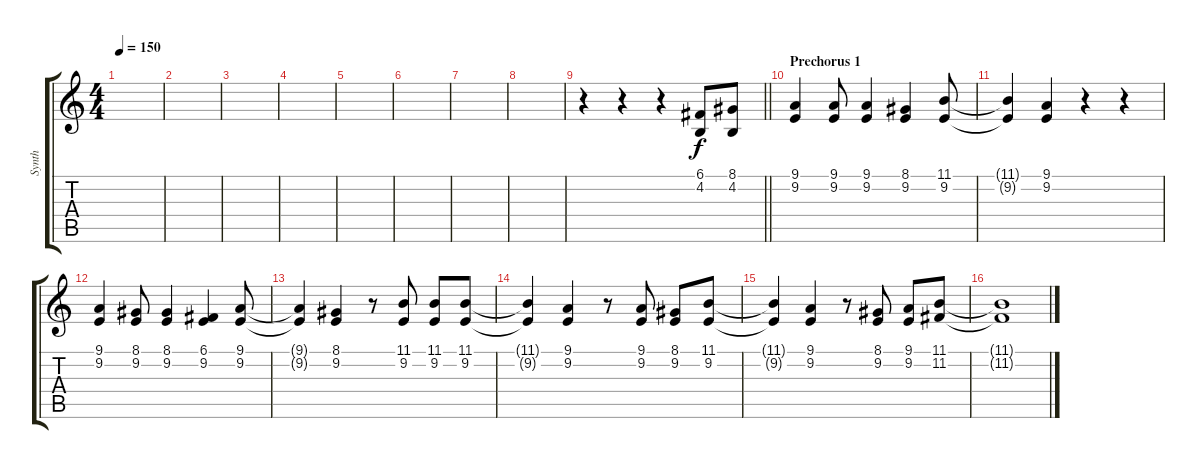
\track ("Synth" "Synth") {instrument accordion}
\staff {score tabs}
\tuning (C4 G3 Eb3 Bb2 F2 C2) {hide}
\ts (4 4)
\tempo 150
\clef g2
\ks c
|
|
|
|
|
|
|
|
\barLineRight lightlight
r.4 r.4 r.4 (6.1 4.2).8 (8.1 4.2).8 |
\section ("" "Prechorus 1")
(9.1 9.2).4 (9.1 9.2).8 (9.1 9.2).4 (8.1 9.2).4 (11.1 9.2).8 |
(11.1{t} 9.2{t}).4 (9.1 9.2).4 r.4 r.4 |
(9.1 9.2).4 (8.1 9.2).8 (8.1 9.2).4 (6.1 9.2).4 (9.1 9.2).8 |
(9.1{t} 9.2{t}).4 (8.1 9.2).4 r.8 (11.1 9.2).8 (11.1 9.2).8 (11.1 9.2).8 |
(11.1{t} 9.2{t}).4 (9.1 9.2).4 r.8 (9.1 9.2).8 (8.1 9.2).8 (11.1 9.2).8 |
(11.1{t} 9.2{t}).4 (9.1 9.2).4 r.8 (8.1 9.2).8 (9.1 9.2).8 (11.1 11.2).8 |
(11.1{t} 11.2{t}).1
